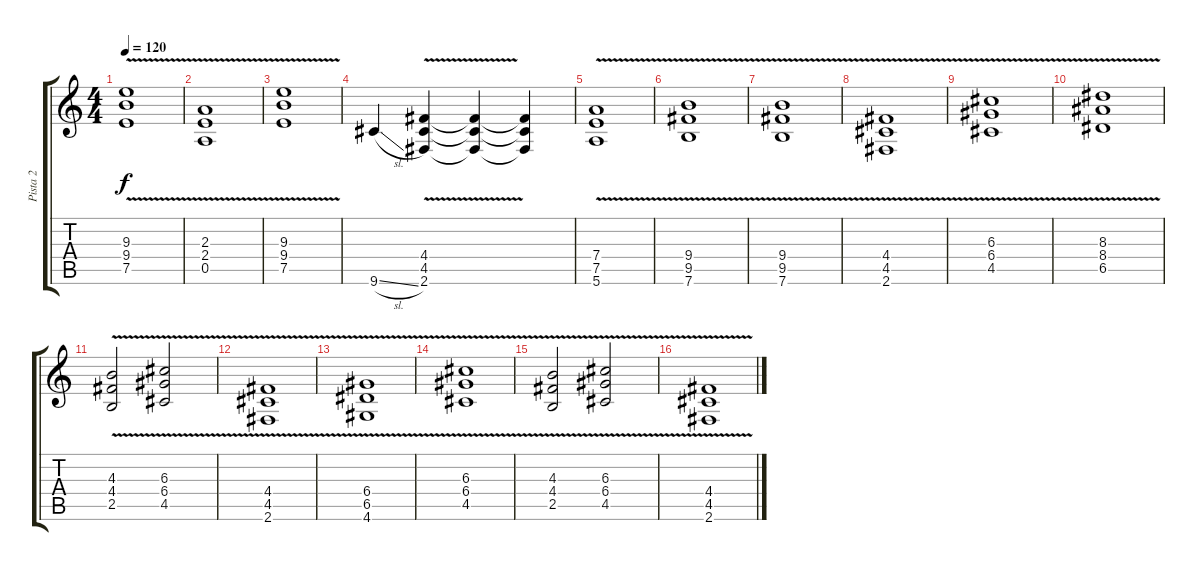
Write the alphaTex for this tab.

\track ("Pista 2" "Pista 2") {instrument distortionguitar}
\staff {score tabs}
\tuning (E4 B3 G3 D3 A2 E2) {hide}
\ts (4 4)
\tempo 120
\clef g2
\ks c
(9.3 9.4 7.5{v}).1{dy f} |
(2.3 2.4 0.5{v}).1 |
(9.3{v} 9.4 7.5).1 |
9.6{sl}.4 (4.4 4.5 2.6{v}).4 (4.4{t} 4.5{t} 2.6{t}).4 (4.4{t} 4.5{t} 2.6{t}).4 |
(7.4 7.5 5.6{v}).1 |
(9.4 9.5 7.6{v}).1 |
(9.4 9.5 7.6{v}).1 |
(4.4 4.5 2.6{v}).1 |
(6.3 6.4 4.5{v}).1 |
(8.3 8.4 6.5{v}).1 |
(4.3 4.4 2.5{v}).2 (6.3 6.4{v} 4.5).2 |
(4.4 4.5 2.6{v}).1 |
(6.4 6.5 4.6{v}).1 |
(6.3 6.4 4.5{v}).1 |
(4.3 4.4 2.5{v}).2 (6.3 6.4 4.5{v}).2 |
(4.4 4.5 2.6{v}).1
